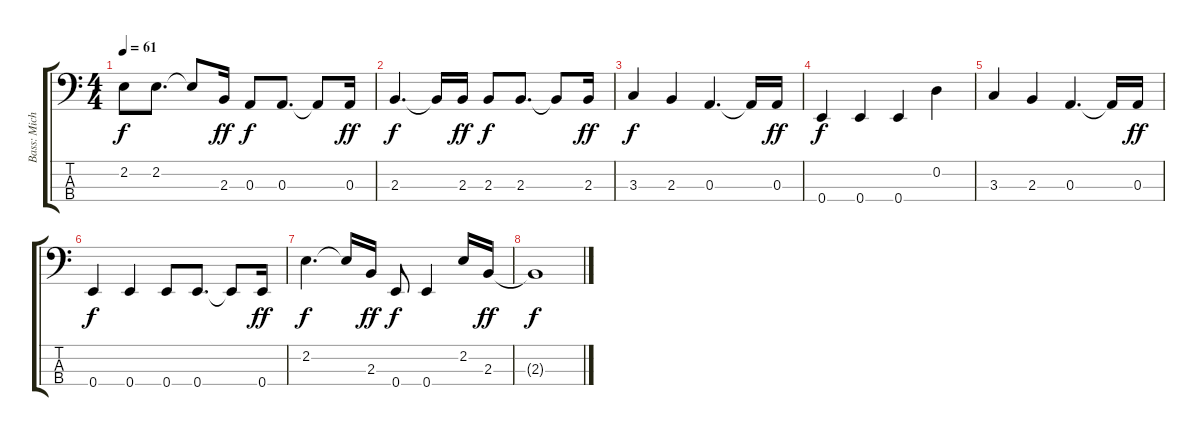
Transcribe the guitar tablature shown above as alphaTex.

\track ("Bass: Michael Smiths" "Bass: Mich") {instrument fretlessbass}
\staff {score tabs}
\tuning (G2 D2 A1 E1) {hide}
\ts (4 4)
\tempo 61
\clef f4
\ks c
2.2.8{dy f} 2.2.8{d} 2.2{t}.8 2.3.16{dy ff} 0.3.8{dy f} 0.3.8{d} 0.3{t}.8 0.3.16{dy ff} |
2.3.4{d dy f} 2.3{t}.16 2.3.16{dy ff} 2.3.8{dy f} 2.3.8{d} 2.3{t}.8 2.3.16{dy ff} |
3.3.4{dy f} 2.3.4 0.3.4{d} 0.3{t}.16 0.3.16{dy ff} |
0.4.4{dy f} 0.4.4 0.4.4 0.2.4 |
3.3.4 2.3.4 0.3.4{d} 0.3{t}.16 0.3.16{dy ff} |
0.4.4{dy f} 0.4.4 0.4.8 0.4.8{d} 0.4{t}.8 0.4.16{dy ff} |
2.2.4{d dy f} 2.2{t}.16 2.3.16{dy ff} 0.4.8{dy f} 0.4.4 2.2.16 2.3.16{dy ff} |
2.3{t}.1{dy f}
